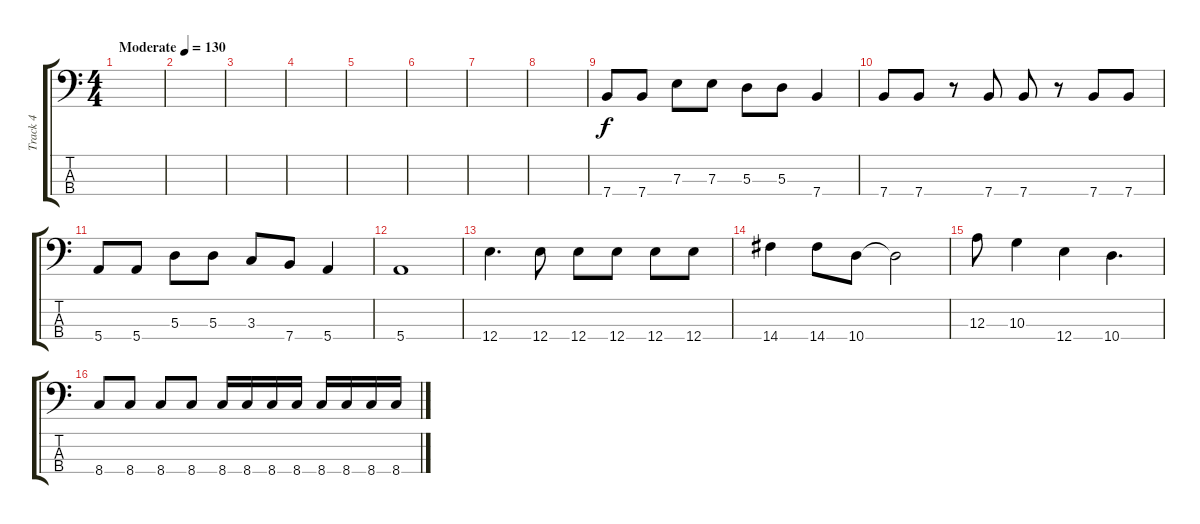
\track ("Track 4" "Track 4") {instrument electricbassfinger}
\staff {score tabs}
\tuning (G2 D2 A1 E1) {hide}
\ts (4 4)
\tempo (130 "Moderate")
\clef f4
\ks c
|
|
|
|
|
|
|
|
7.4.8 7.4.8 7.3.8 7.3.8 5.3.8 5.3.8 7.4.4 |
7.4.8 7.4.8 r.8 7.4.8 7.4.8 r.8 7.4.8 7.4.8 |
5.4.8 5.4.8 5.3.8 5.3.8 3.3.8 7.4.8 5.4.4 |
5.4.1 |
12.4.4{d} 12.4.8 12.4.8 12.4.8 12.4.8 12.4.8 |
14.4.4 14.4.8 10.4.8 10.4{t}.2 |
12.3.8 10.3.4 12.4.4 10.4.4{d} |
8.4.8 8.4.8 8.4.8 8.4.8 8.4.16 8.4.16 8.4.16 8.4.16 8.4.16 8.4.16 8.4.16 8.4.16
